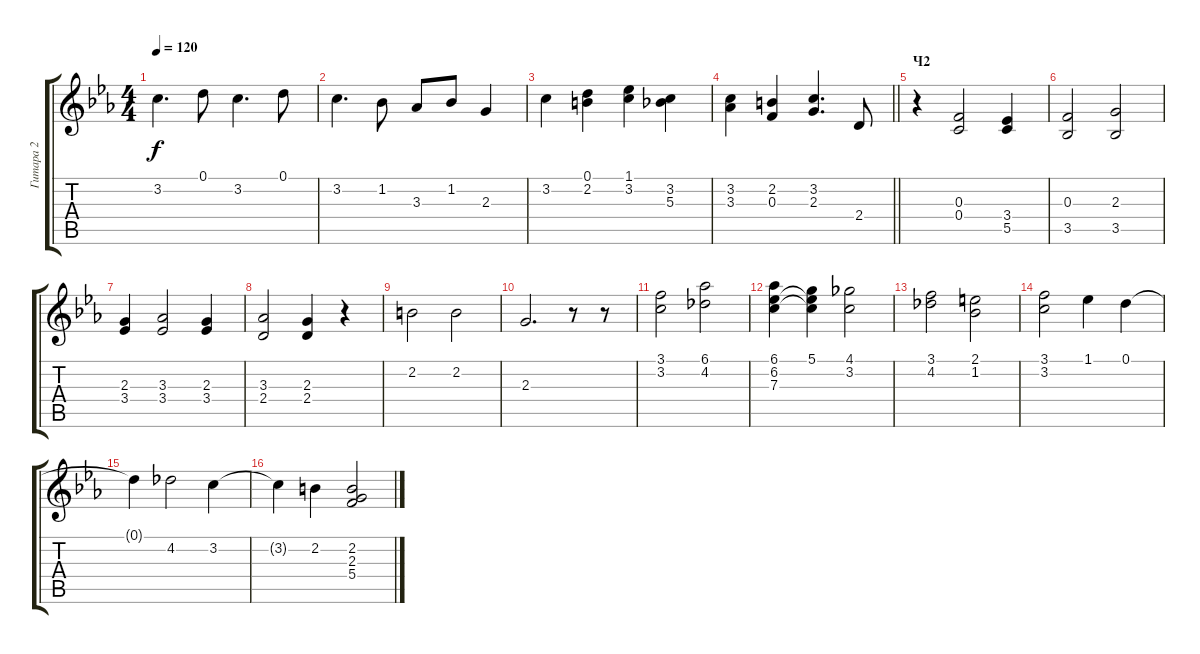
\track ("Гитара 2" "Гитара 2") {instrument acousticguitarsteel}
\staff {score tabs}
\tuning (D4 A3 F3 C3 G2 D2) {hide}
\ts (4 4)
\tempo 120
\clef g2
\ks cminor
3.2.4{d dy f} 0.1.8 3.2.4{d} 0.1.8 |
3.2.4{d} 1.2.8 3.3.8 1.2.8 2.3.4 |
3.2.4 (0.1 2.2).4 (1.1 3.2).4 (3.2 5.3).4 |
\barLineRight lightlight
(3.2 3.3).4 (2.2 0.3).4 (3.2 2.3).4{d} 2.4.8 |
\section ("" "Ч2")
r.4 (0.3 0.4).2 (3.4 5.5).4 |
(0.3 3.5).2 (2.3 3.5).2 |
(2.3 3.4).4 (3.3 3.4).2 (2.3 3.4).4 |
(3.3 2.4).2 (2.3 2.4).4 r.4 |
2.2.2 2.2.2 |
2.3.2{d} r.8 r.8 |
(3.1 3.2).2 (6.1 4.2).2 |
(6.1 6.2 7.3).4 (5.1 6.2{t} 7.3{t}).4 (4.1 3.2).2 |
(3.1 4.2).2 (2.1 1.2).2 |
(3.1 3.2).2 1.1.4 0.1.4 |
0.1{t}.4 4.2.2 3.2.4 |
3.2{t}.4 2.2.4 (2.2 2.3 5.4).2
